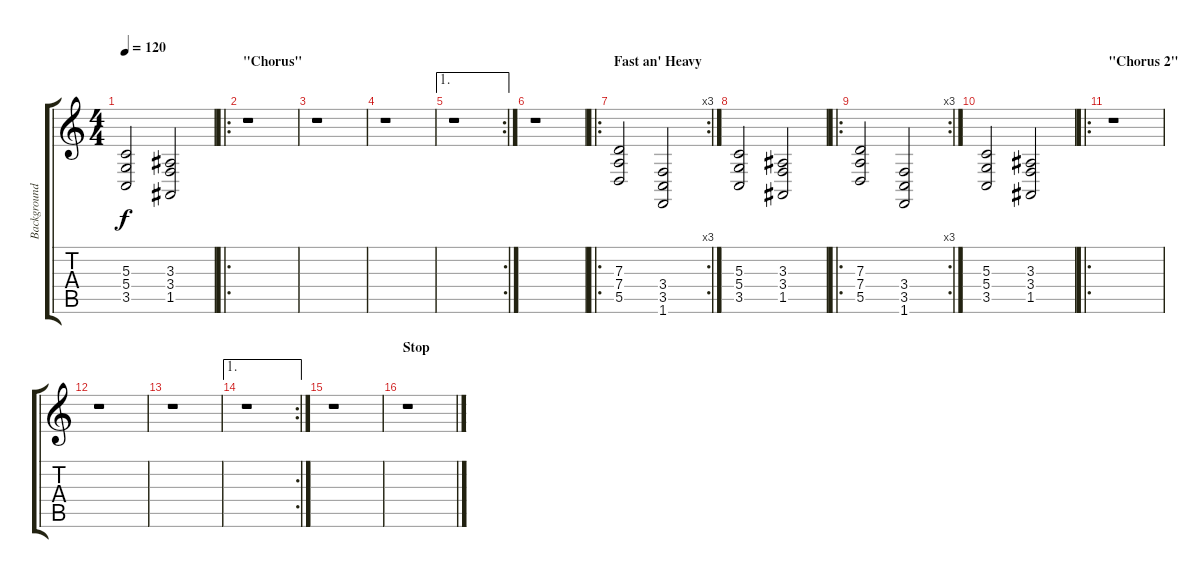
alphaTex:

\track ("Background" "Background") {instrument synthstrings2}
\staff {score tabs}
\tuning (E4 B3 G3 D3 A2 E2) {hide}
\ts (4 4)
\tempo 120
\clef g2
\ks c
(5.3 5.4 3.5).2{dy f} (3.3 3.4 1.5).2 |
\ro
\section ("" "\"Chorus\"")
r.1 |
r.1 |
r.1 |
\ae 1
\rc 2
r.1 |
r.1 |
\ro
\rc 3
\section ("" "Fast an' Heavy")
(7.3 7.4 5.5).2 (3.4 3.5 1.6).2 |
(5.3 5.4 3.5).2 (3.3 3.4 1.5).2 |
\ro
\rc 3
(7.3 7.4 5.5).2 (3.4 3.5 1.6).2 |
(5.3 5.4 3.5).2 (3.3 3.4 1.5).2 |
\ro
\section ("" "\"Chorus 2\"")
r.1 |
r.1 |
r.1 |
\ae 1
\rc 2
r.1 |
r.1 |
\section ("" "Stop")
r.1
